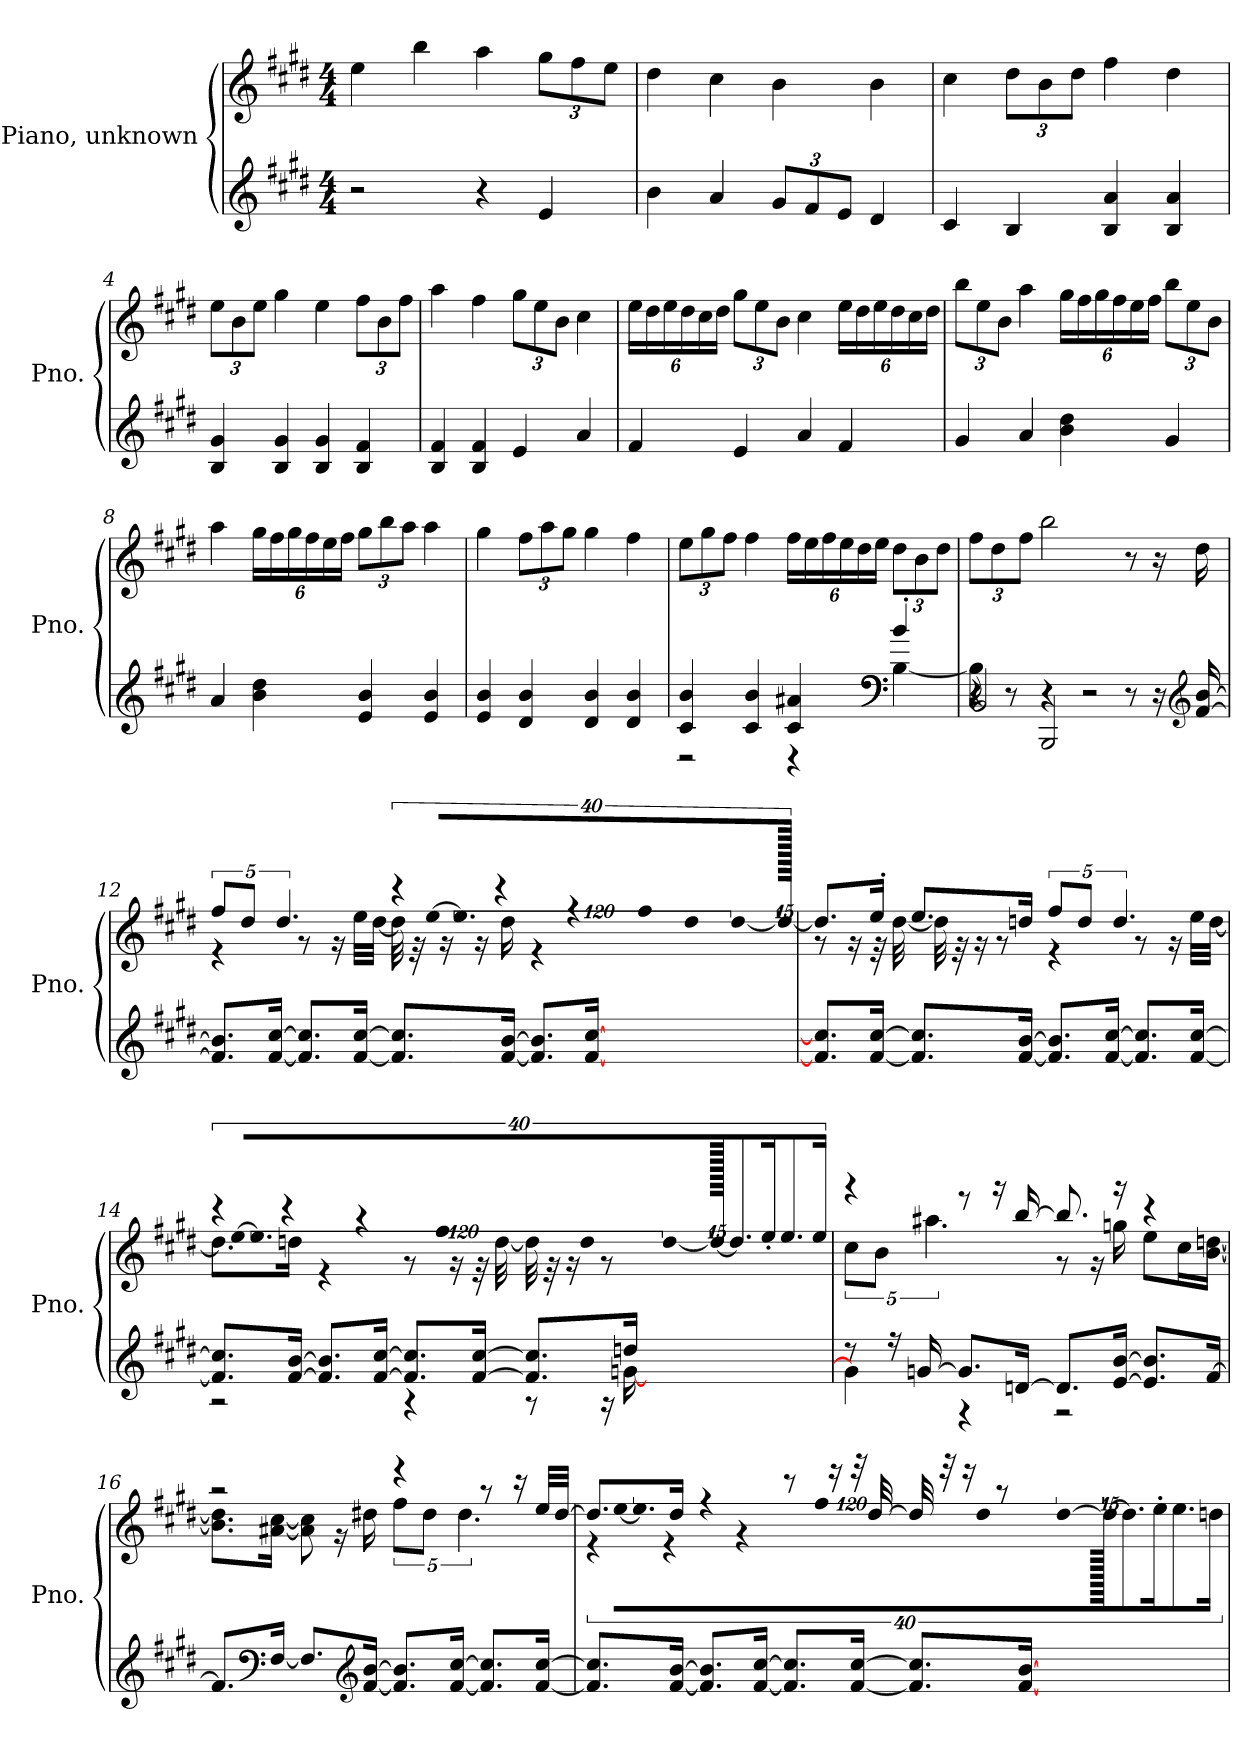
**kern	**kern
*part1	*part1
*staff2	*staff1
*I"Piano, unknown	*
*I'Pno.	*
*clefG2	*clefG2
*k[f#c#g#d#]	*k[f#c#g#d#]
*M4/4	*M4/4
*MM120	*MM120
=1	=1
2r	4ee\
.	4bb\
4r	4aa\
*	*Xbrackettup
4e/	12gg#\L
.	12ff#\
.	12ee\J
=2	=2
4b\	4dd#\
4a/	4cc#\
*Xbrackettup	*
12g#/L	4b\
12f#/	.
12e/J	.
4d#/	4b\
=3	=3
4c#/	4cc#\
4B/	12dd#\L
.	12b\
.	12dd#\J
4B/ 4a/	4ff#\
4B/ 4a/	4dd#\
=4	=4
4B/ 4g#/	12ee\L
.	12b\
.	12ee\J
4B/ 4g#/	4gg#\
4B/ 4g#/	4ee\
4B/ 4f#/	12ff#\L
.	12b\
.	12ff#\J
=5	=5
4B/ 4f#/	4aa\
4B/ 4f#/	4ff#\
4e/	12gg#\L
.	12ee\
.	12b\J
4a/	4cc#\
!!LO:LB:g=z
=6	=6
4f#/	24ee\LL
.	24dd#\
.	24ee\
.	24dd#\
.	24cc#\
.	24dd#\JJ
4e/	12gg#\L
.	12ee\
.	12b\J
4a/	4cc#\
4f#/	24ee\LL
.	24dd#\
.	24ee\
.	24dd#\
.	24cc#\
.	24dd#\JJ
=7	=7
4g#/	12bb\L
.	12ee\
.	12b\J
4a/	4aa\
4b\ 4dd#\	24gg#\LL
.	24ff#\
.	24gg#\
.	24ff#\
.	24ee\
.	24ff#\JJ
4g#/	12bb\L
.	12ee\
.	12b\J
=8	=8
4a/	4aa\
4b\ 4dd#\	24gg#\LL
.	24ff#\
.	24gg#\
.	24ff#\
.	24ee\
.	24ff#\JJ
4e/ 4b/	12gg#\L
.	12bb\
.	12aa\J
4e/ 4b/	4aa\
!!LO:LB:g=z
=9	=9
4e/ 4b/	4gg#\
4d#/ 4b/	12ff#\L
.	12aa\
.	12gg#\J
4d#/ 4b/	4gg#\
4d#/ 4b/	4ff#\
=10	=10
*^	*
4c#/ 4b/	2r	12ee\L
.	.	12gg#\
.	.	12ff#\J
4c#/ 4b/	.	4ff#\
4c#/ 4a#X/	4r	24ff#\LL
.	.	24ee\
.	.	24ff#\
.	.	24ee\
.	.	24dd#\
.	.	24ee\JJ
*clefF4	*	*
4b'/	[4B\	12dd#\L
.	.	12b\
.	.	12dd#\J
=11	=11	=11
*	*^	*
4r	8B\]	2BB/	12ff#\L
.	.	.	12dd#\
.	8r	.	.
.	.	.	12ff#\J
2BBB/	4r	.	2bb\
.	2r	2r	.
8r	.	.	8r
16r	.	.	16r
*clefG2	*	*	*
[16f#/ [16b/	.	.	16dd#\
*v	*v	*v	*
!!LO:LB:g=z
=12	=12
*	*brackettup
*	*^
8.f#/] 8.b/]L	10ff#/L	4r
.	10dd#/J	.
[16f#/ [16cc#/Jk	.	.
.	5.dd#/	.
8.f#/] 8.cc#/]L	.	8r
.	.	16r
[16f#/ [16cc#/Jk	.	32ee\LLL
.	.	[32dd#\JJJ
!	!LO:N:vis=32	!
8.f#/] 8.cc#/]L	640%23r	32dd#\]
.	.	32r
!	!LO:N:vis=32	!
.	[640%23ee/KLL	.
.	.	16r
!	!LO:N:vis=16.	!
.	960%103ee/JJ]	.
.	.	16r
!	!LO:N:vis=32	!
.	640%23r	.
[16f#/ [16b/Jk	.	16dd#\
!	!LO:N:vis=16	!
.	1920%137r	.
8.f#/] 8.b/]L	.	4r
!	!LO:N:vis=16	!
.	1920%137ff#/LL	.
!	!LO:N:vis=16	!
.	1920%137dd#/	.
.	[240%17dd#/J	.
[16f#/ [16cc#/Jk	.	.
1920ryy	1920dd#/_	1920ryy
=13	=13	=13
8.f#/] 8.cc#/]L	8.dd#/L]	8r
.	.	16r
[16f#/ [16cc#/Jk	16ee'/Jk	32r
.	.	[32dd#\
8.f#/] 8.cc#/]L	8.ee/L	32dd#\]
.	.	32r
.	.	16r
.	.	8r
[16f#/ [16b/Jk	16ddn/Jk	.
8.f#/] 8.b/]L	10ff#/L	4r
.	10dd/J	.
[16f#/ [16cc#/Jk	.	.
.	5.dd/	.
8.f#/] 8.cc#/]L	.	8r
.	.	16r
[16f#/ [16cc#/Jk	.	32ee\LLL
.	.	[32dd\JJJ
!!LO:LB:g=z	!!
=14	=14	=14
*^	*	*
!	!	!LO:N:vis=32	!
8.f#/] 8.cc#/]L	2r	640%23r	8.dd\L]
!	!	!LO:N:vis=32	!
.	.	[640%23ee/KLL	.
!	!	!LO:N:vis=16.	!
.	.	960%103ee/JJ]	.
!	!	!LO:N:vis=32	!
.	.	640%23r	.
[16f#/ [16b/Jk	.	.	16ddn\Jk
!	!	!LO:N:vis=16	!
.	.	1920%137r	.
8.f#/] 8.b/]L	.	.	4r
!	!	!LO:N:vis=16	!
.	.	1920%137ff#/LL	.
!	!	!LO:N:vis=16	!
.	.	1920%137dd/	.
.	.	[240%17dd/J	.
[16f#/ [16cc#/Jk	.	.	.
8.f#/] 8.cc#/]L	4r	1920dd/_	8r
.	.	8.dd/L]	.
.	.	.	16r
[16f#/ [16cc#/Jk	.	.	32r
.	.	16ee'/Jk	.
.	.	.	[32dd\
8.f#/] 8.cc#/]L	8r	.	32dd\]
.	.	8.ee/L	.
.	.	.	32r
.	.	.	16r
.	16r	.	8r
16ddn/Jk	[16gn\	.	.
.	.	16ee/Jk	.
1920ryy	1920ryy	.	1920ryy
=15	=15	=15	=15
8r	4g\]	4r	10cc#\L
.	.	.	10b\J
16r	.	.	.
[16gn/	.	.	.
.	.	.	5.aa#X\
8.g/L]	4r	8r	.
.	.	16r	.
[16dn/Jk	.	[16bb/	.
8.d/L]	2r	8.bb/]	8r
.	.	.	16r
[16e/ [16b/Jk	.	16r	16ggn\
8.e/] 8.b/]L	.	4r	8ee\L
.	.	.	16cc#\L
[16f#/Jk	.	.	[16b\ [16ddn\JJ
*v	*v	*	*
!!LO:LB:g=z	!!
=16	=16	=16
8.f#/L]	2r	8.b\] 8.dd\]L
*clefF4	*	*
[16F#/Jk	.	[16a#X\ [16cc#\Jk
8.F#/L]	.	8a#\] 8cc#\]
.	.	16r
*clefG2	*	*
[16f#/ [16b/Jk	.	16dd#X\
8.f#/] 8.b/]L	4r	10ff#\L
.	.	10dd#\J
[16f#/ [16cc#/Jk	.	.
.	.	5.dd#\
8.f#/] 8.cc#/]L	8r	.
.	16r	.
[16f#/ [16cc#/Jk	32ee/LLL	.
.	[32dd#/JJJ	.
=17	=17	=17
!	!	!LO:N:vis=32
8.f#/] 8.cc#/]L	8.dd#/L]	640%23r
!	!	!LO:N:vis=32
.	.	[640%23ee\KLL
!	!	!LO:N:vis=16.
.	.	960%103ee\JJ]
!	!	!LO:N:vis=32
.	.	640%23r
[16f#/ [16b/Jk	16dd#/Jk	.
!	!	!LO:N:vis=16
.	.	1920%137r
8.f#/] 8.b/]L	4r	.
!	!	!LO:N:vis=16
.	.	1920%137ff#\LL
!	!	!LO:N:vis=16
.	.	1920%137dd#\
.	.	[240%17dd#\J
[16f#/ [16cc#/Jk	.	.
8.f#/] 8.cc#/]L	8r	1920dd#\_
.	.	8.dd#\L]
.	16r	.
[16f#/ [16cc#/Jk	32r	.
.	.	16ee'\Jk
.	[32dd#/	.
8.f#/] 8.cc#/]L	32dd#/]	.
.	.	8.ee\L
.	32r	.
.	16r	.
.	8r	.
[16f#/ [16b/Jk	.	.
.	.	16ddn\Jk
1920ryy	1920ryy	.
*	*v	*v
=	=
*-	*-
